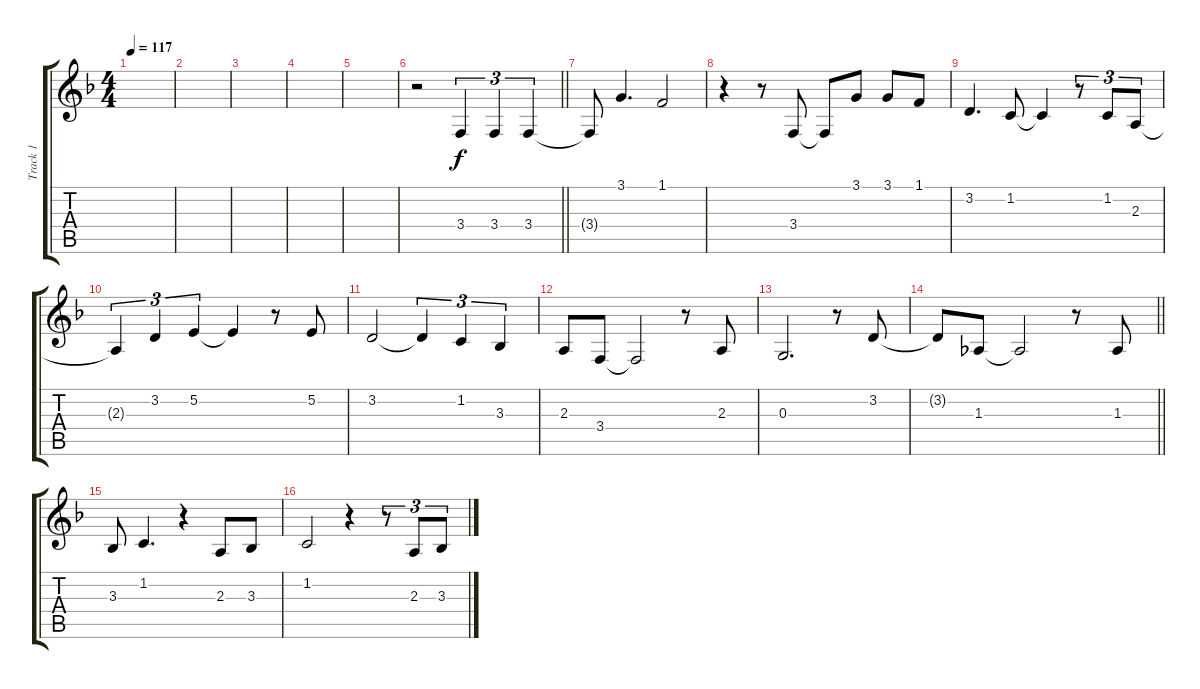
\track ("Track 1" "Track 1") {instrument bassoon}
\staff {score tabs}
\tuning (E4 B3 G3 D3 A2 E2) {hide}
\ts (4 4)
\tempo 117
\clef g2
\ks f
|
|
|
|
|
\barLineRight lightlight
r.2 3.4.4{tu (3 2)} 3.4.4{tu (3 2)} 3.4.4{tu (3 2)} |
3.4{t}.8 3.1.4{d} 1.1.2 |
r.4 r.8 3.4.8 3.4{t}.8 3.1.8 3.1.8 1.1.8 |
3.2.4{d} 1.2.8 1.2{t}.4 r.8{tu (3 2)} 1.2.8{tu (3 2)} 2.3.8{tu (3 2)} |
2.3{t}.4{tu (3 2)} 3.2.4{tu (3 2)} 5.2.4{tu (3 2)} 5.2{t}.4 r.8 5.2.8 |
3.2.2 3.2{t}.4{tu (3 2)} 1.2.4{tu (3 2)} 3.3.4{tu (3 2)} |
2.3.8 3.4.8 3.4{t}.2 r.8 2.3.8 |
0.3.2{d} r.8 3.2.8 |
\barLineRight lightlight
3.2{t}.8 1.3.8 1.3{t}.2 r.8 1.3.8 |
3.3.8 1.2.4{d} r.4 2.3.8 3.3.8 |
1.2.2 r.4 r.8{tu (3 2)} 2.3.8{tu (3 2)} 3.3.8{tu (3 2)}
